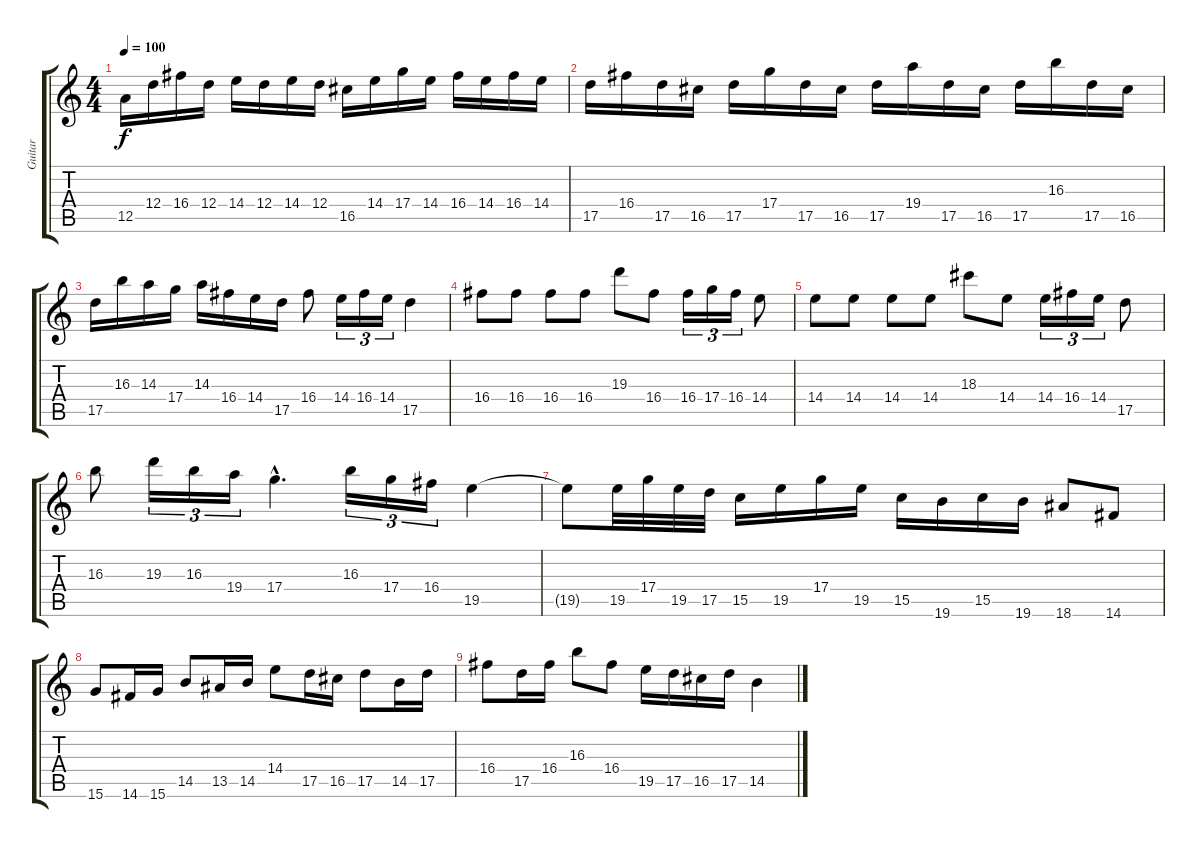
\track ("Guitar" "Guitar") {instrument distortionguitar}
\staff {score tabs}
\tuning (E4 B3 G3 D3 A2 E2) {hide}
\ts (4 4)
\tempo 100
\clef g2
\ks c
12.5.16{dy f} 12.4.16 16.4.16 12.4.16 14.4.16 12.4.16 14.4.16 12.4.16 16.5.16 14.4.16 17.4.16 14.4.16 16.4.16 14.4.16 16.4.16 14.4.16 |
17.5.16 16.4.16 17.5.16 16.5.16 17.5.16 17.4.16 17.5.16 16.5.16 17.5.16 19.4.16 17.5.16 16.5.16 17.5.16 16.3.16 17.5.16 16.5.16 |
17.5.16 16.3.16 14.3.16 17.4.16 14.3.16 16.4.16 14.4.16 17.5.16 16.4.8 14.4.16{tu (3 2)} 16.4.16{tu (3 2)} 14.4.16{tu (3 2)} 17.5.4 |
16.4.8 16.4.8 16.4.8 16.4.8 19.3.8 16.4.8 16.4.16{tu (3 2)} 17.4.16{tu (3 2)} 16.4.16{tu (3 2)} 14.4.8 |
14.4.8 14.4.8 14.4.8 14.4.8 18.3.8 14.4.8 14.4.16{tu (3 2)} 16.4.16{tu (3 2)} 14.4.16{tu (3 2)} 17.5.8 |
16.3.8 19.3.16{tu (3 2)} 16.3.16{tu (3 2)} 19.4.16{tu (3 2)} 17.4{hac}.4{d} 16.3.16{tu (3 2)} 17.4.16{tu (3 2)} 16.4.16{tu (3 2)} 19.5.4 |
19.5{t}.8 19.5.32 17.4.32 19.5.32 17.5.32 15.5.16 19.5.16 17.4.16 19.5.16 15.5.16 19.6.16 15.5.16 19.6.16 18.6.8 14.6.8 |
15.6.8 14.6.16 15.6.16 14.5.8 13.5.16 14.5.16 14.4.8 17.5.16 16.5.16 17.5.8 14.5.16 17.5.16 |
16.4.8 17.5.16 16.4.16 16.3.8 16.4.8 19.5.16 17.5.16 16.5.16 17.5.16 14.5.4
